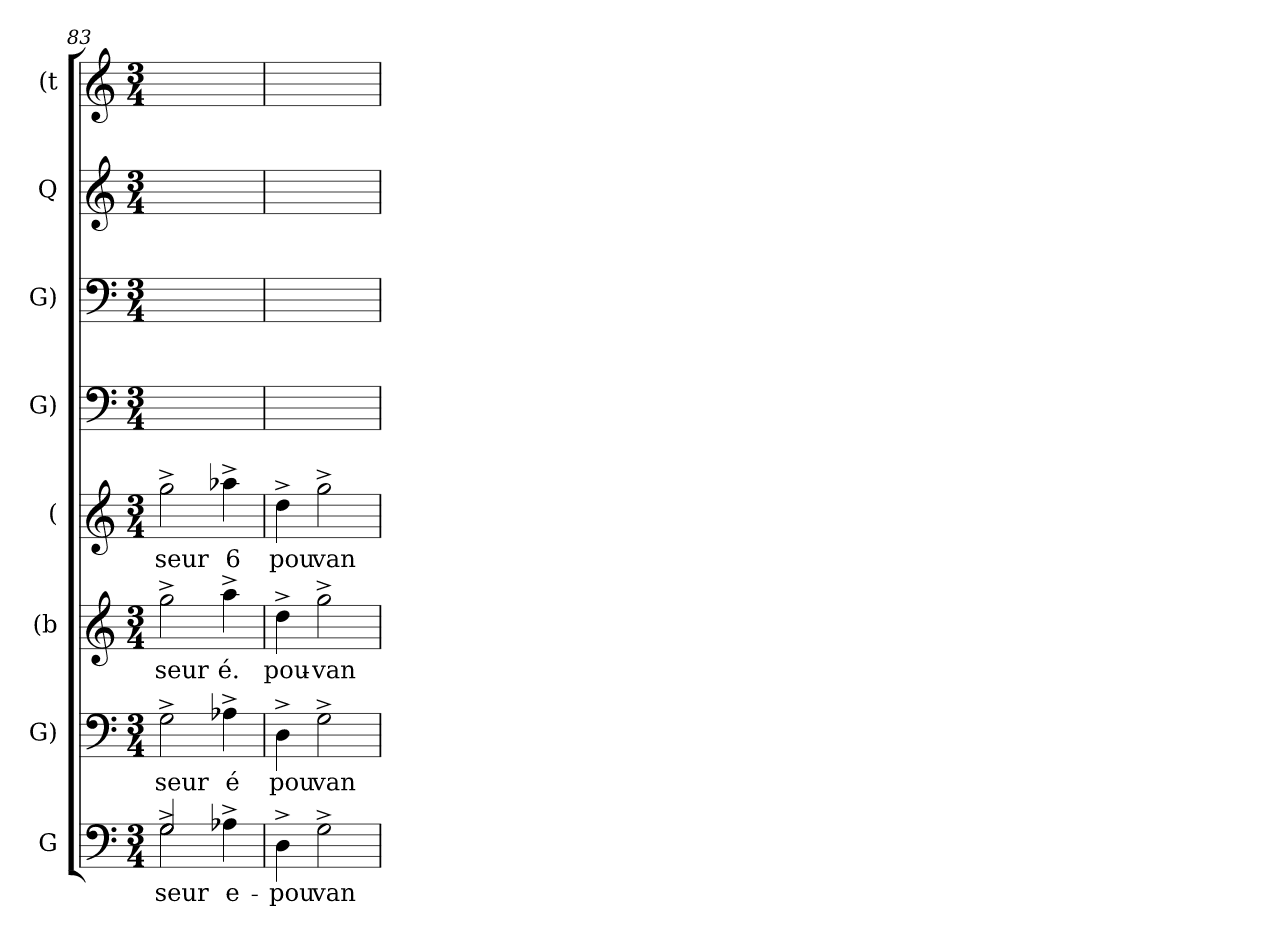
**kern	**text	**kern	**text	**kern	**text	**kern	**text	**kern	**kern	**kern	**kern
*part8	*part8	*part7	*part7	*part6	*part6	*part5	*part5	*part4	*part3	*part2	*part1
*staff8	*staff8	*staff7	*staff7	*staff6	*staff6	*staff5	*staff5	*staff4	*staff3	*staff2	*staff1
*I"G	*	*I"G)	*	*I"(b	*	*I"(	*	*I"G)	*I"G)	*I"Q	*I"(t
*clefF4	*	*clefF4	*	*clefG2	*	*clefG2	*	*clefF4	*clefF4	*clefG2	*clefG2
*k[]	*	*k[]	*	*k[]	*	*k[]	*	*k[]	*k[]	*k[]	*k[]
*M3/4	*	*M3/4	*	*M3/4	*	*M3/4	*	*M3/4	*M3/4	*M3/4	*M3/4
=83	=83	=83	=83	=83	=83	=83	=83	=83	=83	=83	=83
*^	*	*	*	*	*	*	*	*	*	*	*
2G^>i\	2Gj/	seur	2G^>i\	seur	2gg^>i\	seur	2gg^>i\	seur	2.ryy	2.ryy	2.ryy	2.ryy
4A-X^>i\	4ryy	e-	4A-X^>i\	é	4aa^>i\	é.	4aa-X^>i\	6	.	.	.	.
*v	*v	*	*	*	*	*	*	*	*	*	*	*
=84	=84	=84	=84	=84	=84	=84	=84	=84	=84	=84	=84
4D^>i\	pou	4D^>i\	pou	4dd^>i\	pou-	4dd^>i\	pou	2.ryy	2.ryy	2.ryy	2.ryy
2G^>i\	van-	2G^>i\	van	2gg^>i\	van	2gg^>i\	van	.	.	.	.
=	=	=	=	=	=	=	=	=	=	=	=
*-	*-	*-	*-	*-	*-	*-	*-	*-	*-	*-	*-
